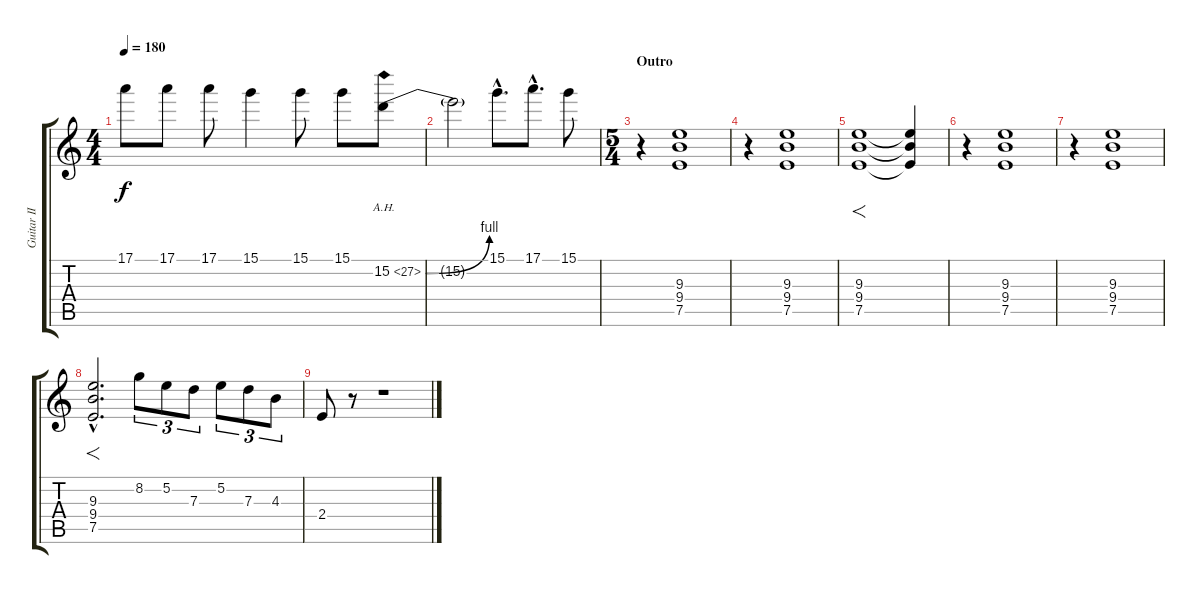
\track ("Guitar II" "Guitar II") {instrument distortionguitar}
\staff {score tabs}
\tuning (E4 B3 G3 D3 A2 E2) {hide}
\ts (4 4)
\tempo 180
\clef g2
\ks c
17.1.8{dy f} 17.1.8 17.1.8 15.1.4 15.1.8 15.1.8 15.2{be (bend 0 0 60 4) ah 12}.8 |
15.2{t}.2 15.1{hac}.8{d} 17.1{hac}.8{d} 15.1.8 |
\ts (5 4)
\section ("" "Outro")
r.4 (9.3 9.4 7.5).1 |
r.4 (9.3 9.4 7.5).1 |
(9.3 9.4 7.5).1{f} (9.3{t} 9.4{t} 7.5{t}).4 |
r.4 (9.3 9.4 7.5).1 |
r.4 (9.3 9.4 7.5).1 |
(9.3{hac} 9.4{hac} 7.5{hac}).2{f d} 8.2.8{tu (3 2)} 5.2.8{tu (3 2)} 7.3.8{tu (3 2)} 5.2.8{tu (3 2)} 7.3.8{tu (3 2)} 4.3.8{tu (3 2)} |
2.4.8 r.8 r.1
